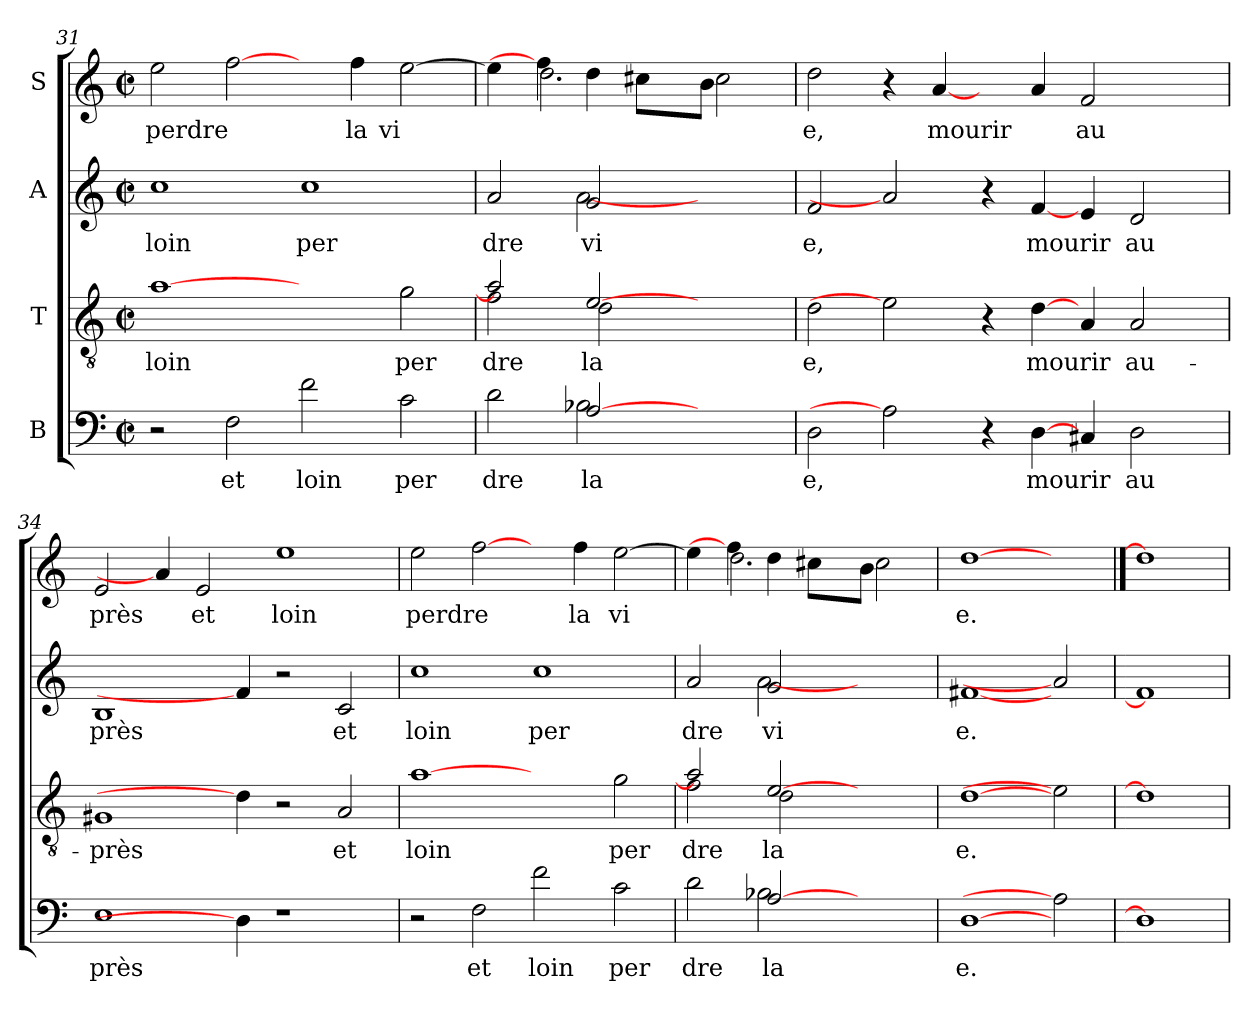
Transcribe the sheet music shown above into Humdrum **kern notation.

**kern	**text	**kern	**text	**kern	**text	**kern	**text
*part4	*part4	*part3	*part3	*part2	*part2	*part1	*part1
*staff4	*staff4	*staff3	*staff3	*staff2	*staff2	*staff1	*staff1
*I"B	*	*I"T	*	*I"A	*	*I"S	*
*clefF4	*	*clefGv2	*	*clefG2	*	*clefG2	*
*M2/2	*	*M2/2	*	*M2/2	*	*M2/2	*
*met(c|)	*	*met(c|)	*	*met(c|)	*	*met(c|)	*
=31	=31	=31	=31	=31	=31	=31	=31
!	!	!	!LO:LY:b:cj	!	!LO:LY:b:cj	!	!LO:LY:b:cj
2r	.	[1a	loin	1cc	loin	2ee\	perdre
!	!LO:LY:b:cj	!	!	!	!	!	!
2F\	et	.	.	.	.	[2ff\	.
!	!LO:LY:b:cj	!	!	!	!LO:LY:b:cj	!	!
2f\	loin	2ryy	.	1cc	per	4ryy	.
!	!	!	!	!	!	!	!LO:LY:b:cj
.	.	.	.	.	.	4ff\	la
!	!LO:LY:b:cj	!	!LO:LY:b:cj	!	!	!	!LO:LY:b:cj
2c\	per	2g\	per	.	.	[>2ee\	vi
=32	=32	=32	=32	=32	=32	=32	=32
*^	*	*	*	*	*	*	*
!	!	!LO:LY:b:cj	!	!LO:LY:b:cj	!	!LO:LY:b:cj	!	!
*	*	*	*^	*	*^	*	*^	*
2ryy	2d\	dre	2a]	2f\	dre	2a/	2ryy	dre	4ee\]	4ryy	.
.	.	.	.	.	.	.	.	.	4ff\]	2.dd\	.
!	!	!LO:LY:b:cj	!	!	!	!	!	!	!	!	!
!	!	!LO:LY:b:cj	!	!	!LO:LY:b:cj	!	!	!	!	!	!
!	!	!	!	!	!LO:LY:b:cj	!	!	!LO:LY:b:cj	!	!	!
!	!	!	!	!	!	!	!	!LO:LY:b:cj	!	!	!
[2A	2B-X\	la	[2e	2d\	la	2g/	[2a	vi	4dd\	.	.
.	.	.	.	.	.	.	.	.	8cc#\L	.	.
.	.	.	.	.	.	.	.	.	8ryy	.	.
2ryy	2ryy	.	2ryy	2ryy	.	2ryy	2ryy	.	8b\J	2cc#\	.
.	.	.	.	.	.	.	.	.	4.ryy	.	.
*v	*v	*	*	*	*	*v	*v	*	*v	*v	*
*	*	*v	*v	*	*	*	*	*
=33	=33	=33	=33	=33	=33	=33	=33
!	!LO:LY:b:cj	!	!LO:LY:b:cj	!	!LO:LY:b:cj	!	!LO:LY:b:cj
2D\	e,	2d\	-e,	2f/	e,	2dd\	e,
2A]	.	2e]	.	2a]	.	4r	.
!	!	!	!	!	!	!	!LO:LY:b:cj
.	.	.	.	.	.	[4a/	mourir
4r	.	4r	.	4r	.	4ryy	.
!	!LO:LY:b:cj	!	!LO:LY:b:cj	!	!LO:LY:b:cj	!	!
[4D\	mourir	[4d\	mourir	[4f/	mourir	4a/	.
!	!	!	!	!	!	!	!LO:LY:b:cj
4C#X/	.	4A/	.	4e/	.	2f/	au
!	!LO:LY:b:cj	!	!LO:LY:b:cj	!	!LO:LY:b:cj	!	!
2D\	au	2A/	au-	2d/	au	.	.
.	.	.	.	.	.	4ryy	.
=34	=34	=34	=34	=34	=34	=34	=34
!	!LO:LY:b:cj	!	!LO:LY:b:cj	!	!LO:LY:b:cj	!	!LO:LY:b:cj
1E	près	1G#X	-près	1B	près	2e/	près
.	.	.	.	.	.	4a/]	.
!	!	!	!	!	!	!	!LO:LY:b:cj
.	.	.	.	.	.	2e/	et
4D\]	.	4d\]	.	4f/]	.	.	.
!	!	!	!	!	!	!	!LO:LY:b:cj
1r	.	2r	.	2r	.	1ee	loin
!	!	!	!LO:LY:b:cj	!	!LO:LY:b:cj	!	!
.	.	2A/	et	2c/	et	.	.
=35	=35	=35	=35	=35	=35	=35	=35
!	!	!	!LO:LY:b:cj	!	!LO:LY:b:cj	!	!LO:LY:b:cj
2r	.	[1a	loin	1cc	loin	2ee\	perdre
!	!LO:LY:b:cj	!	!	!	!	!	!
2F\	et	.	.	.	.	[2ff\	.
!	!LO:LY:b:cj	!	!	!	!LO:LY:b:cj	!	!
2f\	loin	2ryy	.	1cc	per	4ryy	.
!	!	!	!	!	!	!	!LO:LY:b:cj
.	.	.	.	.	.	4ff\	la
!	!LO:LY:b:cj	!	!LO:LY:b:cj	!	!	!	!LO:LY:b:cj
2c\	per	2g\	per	.	.	[>2ee\	vi
=36	=36	=36	=36	=36	=36	=36	=36
*^	*	*	*	*	*	*	*
!	!	!LO:LY:b:cj	!	!LO:LY:b:cj	!	!LO:LY:b:cj	!	!
*	*	*	*^	*	*^	*	*^	*
2ryy	2d\	dre	2a]	2f\	dre	2a/	2ryy	dre	4ee\]	4ryy	.
.	.	.	.	.	.	.	.	.	4ff\]	2.dd\	.
!	!	!LO:LY:b:cj	!	!	!	!	!	!	!	!	!
!	!	!LO:LY:b:cj	!	!	!LO:LY:b:cj	!	!	!	!	!	!
!	!	!	!	!	!LO:LY:b:cj	!	!	!LO:LY:b:cj	!	!	!
!	!	!	!	!	!	!	!	!LO:LY:b:cj	!	!	!
[2A	2B-X\	la	[2e	2d\	la	2g/	[2a	vi	4dd\	.	.
.	.	.	.	.	.	.	.	.	8cc#\L	.	.
.	.	.	.	.	.	.	.	.	8ryy	.	.
2ryy	2ryy	.	2ryy	2ryy	.	2ryy	2ryy	.	8b\J	2cc#\	.
.	.	.	.	.	.	.	.	.	4.ryy	.	.
*v	*v	*	*	*	*	*v	*v	*	*v	*v	*
*	*	*v	*v	*	*	*	*	*
=37	=37	=37	=37	=37	=37	=37	=37
!	!LO:LY:b:cj	!	!LO:LY:b:cj	!	!LO:LY:b:cj	!	!LO:LY:b:cj
[1D	e.	[1d	-e.	[1f#X	e.	[1dd	e.
2A]	.	2e]	.	2a]	.	2ryy	.
=38	==38	=38	==38	=38	==38	==38	==38
1D]	.	1d]	.	1f#]	.	1dd]	.
=	=	=	=	=	=	=	=
*-	*-	*-	*-	*-	*-	*-	*-
